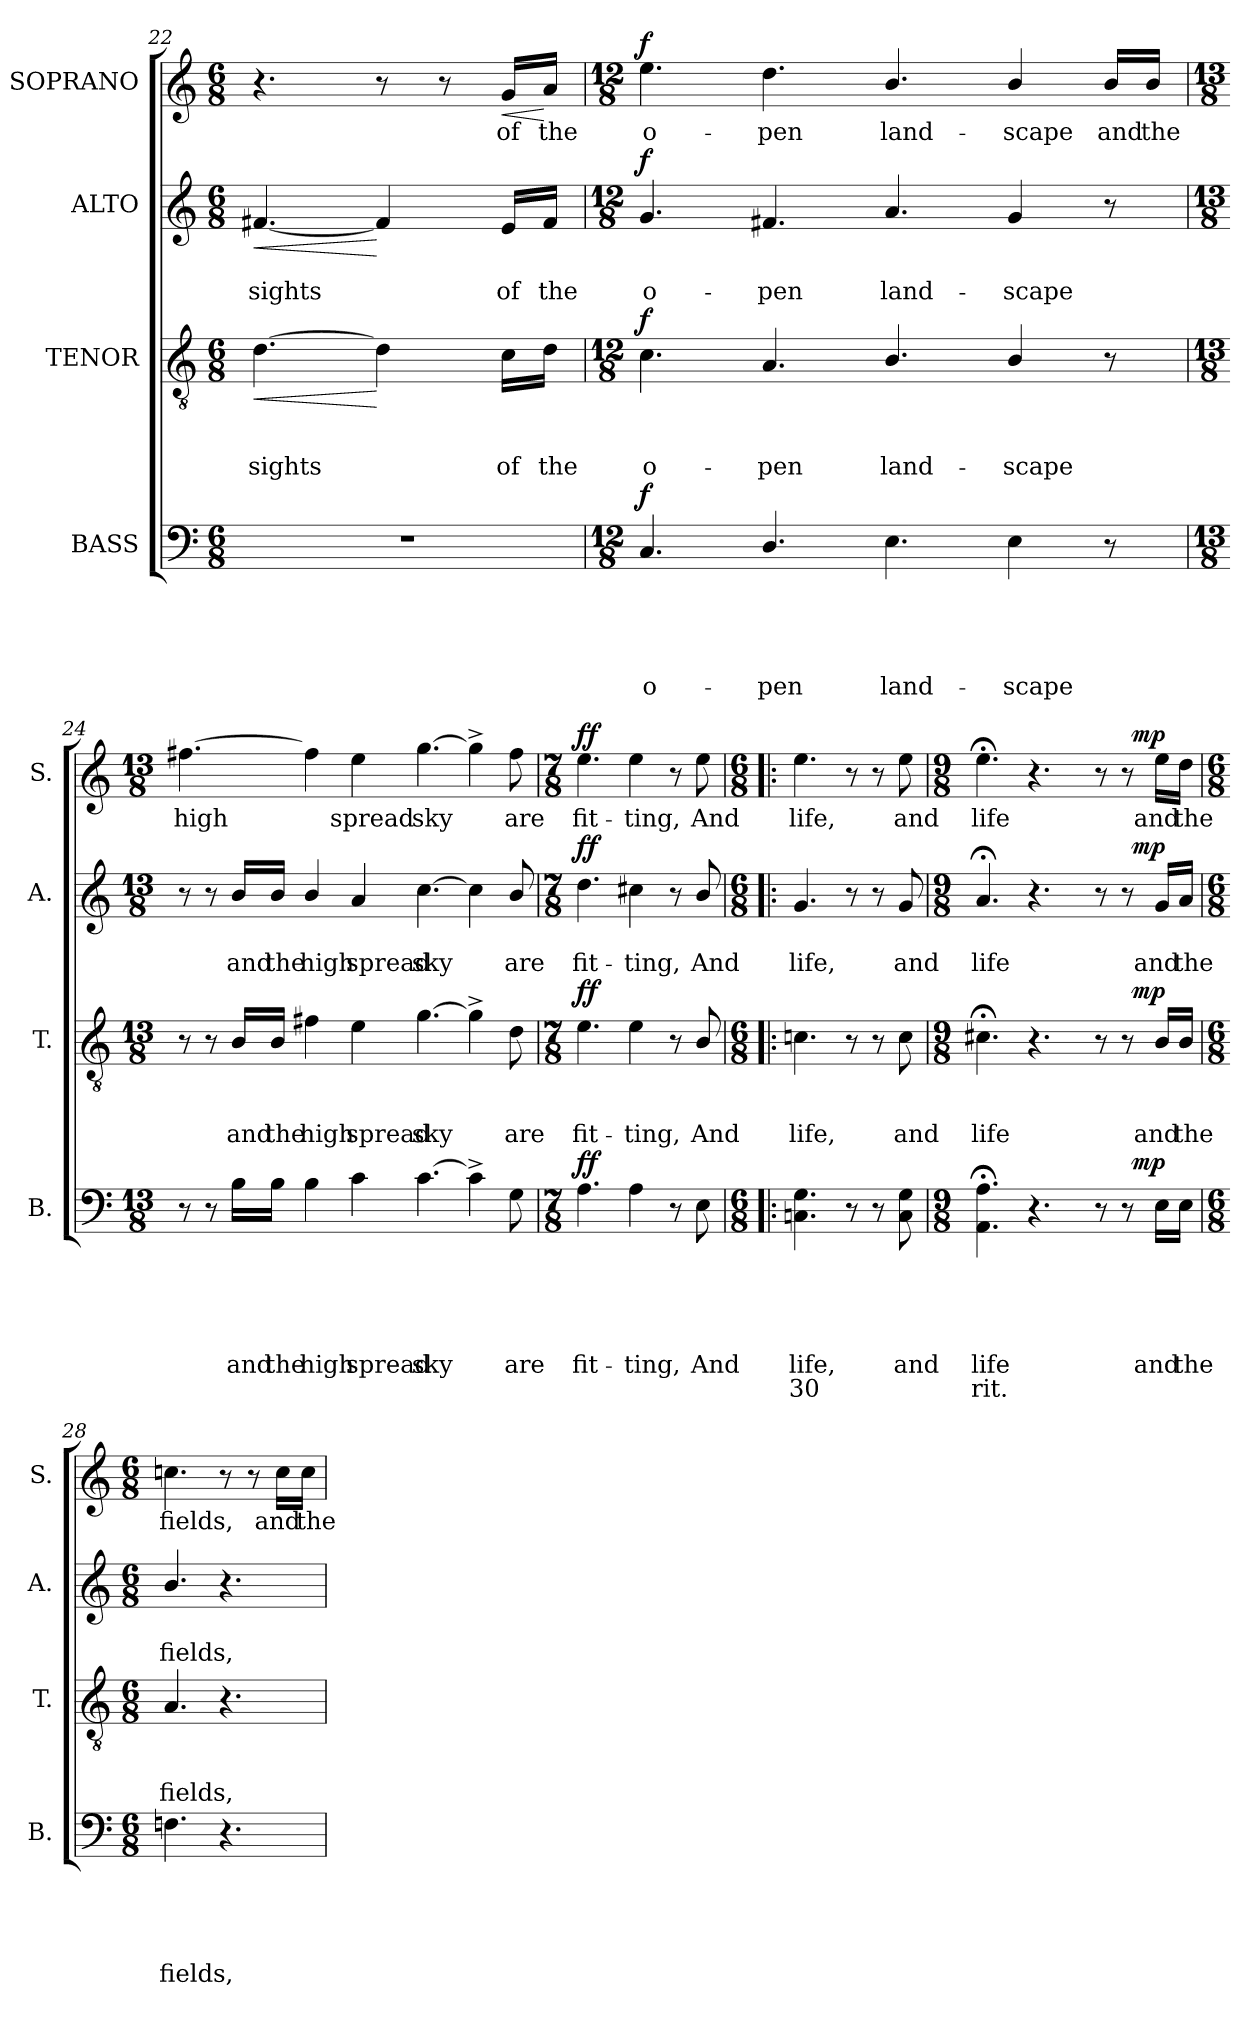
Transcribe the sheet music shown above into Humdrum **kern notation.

**kern	**text	**text	**text	**text	**text	**text	**dynam	**kern	**text	**text	**text	**dynam	**kern	**text	**text	**dynam	**kern	**text	**dynam
*part4	*part4	*part4	*part4	*part4	*part4	*part4	*part4	*part3	*part3	*part3	*part3	*part3	*part2	*part2	*part2	*part2	*part1	*part1	*part1
*staff4	*staff4	*staff4	*staff4	*staff4	*staff4	*staff4	*staff4	*staff3	*staff3	*staff3	*staff3	*staff3	*staff2	*staff2	*staff2	*staff2	*staff1	*staff1	*staff1
*I"BASS	*	*	*	*	*	*	*	*I"TENOR	*	*	*	*	*I"ALTO	*	*	*	*I"SOPRANO	*	*
*I'B.	*	*	*	*	*	*	*	*I'T.	*	*	*	*	*I'A.	*	*	*	*I'S.	*	*
!!LO:PB:g=z
*clefF4	*	*	*	*	*	*	*	*clefGv2	*	*	*	*	*clefG2	*	*	*	*clefG2	*	*
*k[]	*	*	*	*	*	*	*	*k[]	*	*	*	*	*k[]	*	*	*	*k[]	*	*
*C:	*	*	*	*	*	*	*	*C:	*	*	*	*	*C:	*	*	*	*C:	*	*
*M6/8	*	*	*	*	*	*	*	*M6/8	*	*	*	*	*M6/8	*	*	*	*M6/8	*	*
=22	=22	=22	=22	=22	=22	=22	=22	=22	=22	=22	=22	=22	=22	=22	=22	=22	=22	=22	=22
!	!	!	!	!	!	!	!	!	!	!	!LO:LY:b	!LO:HP:b	!	!	!LO:LY:b	!LO:HP:b	!	!	!
2.r	.	.	.	.	.	.	.	[>4.d\	.	.	sights	<	[<4.f#X/	.	sights	<	4.r	.	.
.	.	.	.	.	.	.	.	4d\]	.	.	.	[	4f#/]	.	.	[	8r	.	.
.	.	.	.	.	.	.	.	.	.	.	.	.	.	.	.	.	8r	.	.
!	!	!	!	!	!	!	!	!	!	!	!LO:LY:b	!	!	!	!LO:LY:b	!	!	!LO:LY:b	!LO:HP:b
.	.	.	.	.	.	.	.	16c\LL	.	.	of	.	16e/LL	.	of	.	16g/LL	of	<
!	!	!	!	!	!	!	!	!	!	!	!LO:LY:b	!	!	!	!LO:LY:b	!	!	!LO:LY:b	!
.	.	.	.	.	.	.	.	16d\JJ	.	.	the	.	16f#/JJ	.	the	.	16a/JJ	the	[
=23	=23	=23	=23	=23	=23	=23	=23	=23	=23	=23	=23	=23	=23	=23	=23	=23	=23	=23	=23
*M12/8	*	*	*	*	*	*	*	*M12/8	*	*	*	*	*M12/8	*	*	*	*M12/8	*	*
!	!	!	!	!	!LO:LY:b	!	!LO:DY:a	!	!	!	!LO:LY:b	!LO:DY:a	!	!	!LO:LY:b	!LO:DY:a	!	!LO:LY:b	!LO:DY:a
4.C/	.	.	.	.	o-	.	f	4.c\	.	.	o-	f	4.g/	.	o-	f	4.ee\	o-	f
!	!	!	!	!	!LO:LY:b	!	!	!	!	!	!LO:LY:b	!	!	!	!LO:LY:b	!	!	!LO:LY:b	!
4.D/	.	.	.	.	-pen	.	.	4.A/	.	.	-pen	.	4.f#X/	.	-pen	.	4.dd\	-pen	.
!	!	!	!	!	!LO:LY:b	!	!	!	!	!	!LO:LY:b	!	!	!	!LO:LY:b	!	!	!LO:LY:b	!
4.E\	.	.	.	.	land-	.	.	4.B/	.	.	land-	.	4.a/	.	land-	.	4.b/	land-	.
!	!	!	!	!	!LO:LY:b:rj	!	!	!	!	!	!LO:LY:b:rj	!	!	!	!LO:LY:b:rj	!	!	!LO:LY:b:rj	!
4E\	.	.	.	.	-scape	.	.	4B/	.	.	-scape	.	4g/	.	-scape	.	4b/	-scape	.
!	!	!	!	!	!	!	!	!	!	!	!	!	!	!	!	!	!	!LO:LY:b	!
8r	.	.	.	.	.	.	.	8r	.	.	.	.	8r	.	.	.	16b/LL	and	.
!	!	!	!	!	!	!	!	!	!	!	!	!	!	!	!	!	!	!LO:LY:b	!
.	.	.	.	.	.	.	.	.	.	.	.	.	.	.	.	.	16b</JJ	the	.
=24	=24	=24	=24	=24	=24	=24	=24	=24	=24	=24	=24	=24	=24	=24	=24	=24	=24	=24	=24
*M13/8	*	*	*	*	*	*	*	*M13/8	*	*	*	*	*M13/8	*	*	*	*M13/8	*	*
!	!	!	!	!	!	!	!	!	!	!	!	!	!	!	!	!	!	!LO:LY:b	!
8r	.	.	.	.	.	.	.	8r	.	.	.	.	8r	.	.	.	[>4.ff#X\	high	.
8r	.	.	.	.	.	.	.	8r	.	.	.	.	8r	.	.	.	.	.	.
!	!	!	!	!	!LO:LY:b	!	!	!	!	!	!LO:LY:b	!	!	!	!LO:LY:b	!	!	!	!
16B\LL	.	.	.	.	and	.	.	16B/LL	.	.	and	.	16b/LL	.	and	.	.	.	.
!	!	!	!	!	!LO:LY:b	!	!	!	!	!	!LO:LY:b	!	!	!	!LO:LY:b	!	!	!	!
16B\JJ	.	.	.	.	the	.	.	16B/JJ	.	.	the	.	16b/JJ	.	the	.	.	.	.
!	!	!	!	!	!LO:LY:b	!	!	!	!	!	!LO:LY:b	!	!	!	!LO:LY:b	!	!	!	!
4B\	.	.	.	.	high	.	.	4f#X\	.	.	high	.	4b/	.	high	.	4ff#\]	.	.
!	!	!	!	!	!LO:LY:b	!	!	!	!	!	!LO:LY:b	!	!	!	!LO:LY:b	!	!	!LO:LY:b	!
4c\	.	.	.	.	spread	.	.	4e\	.	.	spread	.	4a/	.	spread	.	4ee\	spread	.
!	!	!	!	!	!LO:LY:b	!	!	!	!	!	!LO:LY:b	!	!	!	!LO:LY:b	!	!	!LO:LY:b	!
[>4.c\	.	.	.	.	sky	.	.	[>4.g\	.	.	sky	.	[>4.cc\	.	sky	.	[>4.gg\	sky	.
4c^>\]	.	.	.	.	.	.	.	4g^>\]	.	.	.	.	4cc\]	.	.	.	4gg^>\]	.	.
!	!	!	!	!	!LO:LY:b	!	!	!	!	!	!LO:LY:b	!	!	!	!LO:LY:b	!	!	!LO:LY:b	!
8G\	.	.	.	.	are	.	.	8d\	.	.	are	.	8b/	.	are	.	8ff#\	are	.
=25	=25	=25	=25	=25	=25	=25	=25	=25	=25	=25	=25	=25	=25	=25	=25	=25	=25	=25	=25
*M7/8	*	*	*	*	*	*	*	*M7/8	*	*	*	*	*M7/8	*	*	*	*M7/8	*	*
!	!	!	!	!	!LO:LY:b	!	!LO:DY:a	!	!	!	!LO:LY:b	!LO:DY:a	!	!	!LO:LY:b	!LO:DY:a	!	!LO:LY:b	!LO:DY:a
4.A\	.	.	.	.	fit-	.	ff	4.e\	.	.	fit-	ff	4.dd\	.	fit-	ff	4.ee\	fit-	ff
!	!	!	!	!	!LO:LY:b	!	!	!	!	!	!LO:LY:b	!	!	!	!LO:LY:b	!	!	!LO:LY:b	!
4A\	.	.	.	.	-ting,	.	.	4e\	.	.	-ting,	.	4cc#X\	.	-ting,	.	4ee\	-ting,	.
8r	.	.	.	.	.	.	.	8r	.	.	.	.	8r	.	.	.	8r	.	.
!	!	!	!	!	!LO:LY:b	!	!	!	!	!	!LO:LY:b	!	!	!	!LO:LY:b	!	!	!LO:LY:b	!
8E\	.	.	.	.	And	.	.	8B/	.	.	And	.	8b/	.	And	.	8ee\	And	.
!!LO:LB:g=z
=26!|:	=26!|:	=26!|:	=26!|:	=26!|:	=26!|:	=26!|:	=26!|:	=26!|:	=26!|:	=26!|:	=26!|:	=26!|:	=26!|:	=26!|:	=26!|:	=26!|:	=26!|:	=26!|:	=26!|:
*M6/8	*	*	*	*	*	*	*	*M6/8	*	*	*	*	*M6/8	*	*	*	*M6/8	*	*
!	!	!	!	!	!LO:LY:b	!LO:LY:b	!	!	!	!	!LO:LY:b	!	!	!	!LO:LY:b	!	!	!LO:LY:b	!
4.Cn\ 4.G\	.	.	.	.	life,	30	.	4.cn\	.	.	life,	.	4.g/	.	life,	.	4.ee\	life,	.
8r	.	.	.	.	.	.	.	8r	.	.	.	.	8r	.	.	.	8r	.	.
8r	.	.	.	.	.	.	.	8r	.	.	.	.	8r	.	.	.	8r	.	.
!	!	!	!	!	!LO:LY:b	!	!	!	!	!	!LO:LY:b	!	!	!	!LO:LY:b	!	!	!LO:LY:b	!
8C\ 8G\	.	.	.	.	and	.	.	8c\	.	.	and	.	8g/	.	and	.	8ee\	and	.
=27	=27	=27	=27	=27	=27	=27	=27	=27	=27	=27	=27	=27	=27	=27	=27	=27	=27	=27	=27
*M9/8	*	*	*	*	*	*	*	*M9/8	*	*	*	*	*M9/8	*	*	*	*M9/8	*	*
!	!	!	!	!	!LO:LY:b	!LO:LY:b	!	!	!	!	!LO:LY:b	!	!	!	!LO:LY:b	!	!	!LO:LY:b	!
*^	*	*	*	*	*	*	*	*^	*	*	*	*	*^	*	*	*	*^	*	*
4.AA\;< 4.A\;<	2ryy	.	.	.	.	life	rit.	.	4.c#X;<\	2ryy	.	.	life	.	4.a;/	2ryy	.	life	.	4.ee;<\	2ryy	life	.
4.r	.	.	.	.	.	.	.	.	4.r	.	.	.	.	.	4.r	.	.	.	.	4.r	.	.	.
.	4ryy	.	.	.	.	.	.	.	.	4ryy	.	.	.	.	.	4ryy	.	.	.	.	4ryy	.	.
8r	8ryy	.	.	.	.	.	.	.	8r	8ryy	.	.	.	.	8r	8ryy	.	.	.	8r	8ryy	.	.
8r	32ryy	.	.	.	.	.	.	.	8r	32ryy	.	.	.	.	8r	32ryy	.	.	.	8r	32ryy	.	.
!	!	!	!	!	!	!	!	!LO:DY:a	!	!	!	!	!	!LO:DY:a	!	!	!	!	!LO:DY:a	!	!	!	!LO:DY:a
.	8..ryy	.	.	.	.	.	.	mp	.	8..ryy	.	.	.	mp	.	8..ryy	.	.	mp	.	8..ryy	.	mp
!	!	!	!	!	!	!LO:LY:b	!	!	!	!	!	!	!LO:LY:b	!	!	!	!	!LO:LY:b	!	!	!	!LO:LY:b	!
16E\LL	.	.	.	.	.	and	.	.	16B/LL	.	.	.	and	.	16g/LL	.	.	and	.	16ee\LL	.	and	.
!	!	!	!	!	!	!LO:LY:b	!	!	!	!	!	!	!LO:LY:b	!	!	!	!	!LO:LY:b	!	!	!	!LO:LY:b	!
16E\JJ	.	.	.	.	.	the	.	.	16B/JJ	.	.	.	the	.	16a/JJ	.	.	the	.	16dd\JJ	.	the	.
*v	*v	*	*	*	*	*	*	*	*	*	*	*	*	*	*v	*v	*	*	*	*v	*v	*	*
*	*	*	*	*	*	*	*	*v	*v	*	*	*	*	*	*	*	*	*	*	*
=28	=28	=28	=28	=28	=28	=28	=28	=28	=28	=28	=28	=28	=28	=28	=28	=28	=28	=28	=28
*M6/8	*	*	*	*	*	*	*	*M6/8	*	*	*	*	*M6/8	*	*	*	*M6/8	*	*
*^	*	*	*	*	*	*	*	*^	*	*	*	*	*^	*	*	*	*^	*	*
!	!	!	!	!	!	!LO:LY:b	!	!	!	!	!	!	!LO:LY:b	!	!	!	!	!LO:LY:b	!	!	!	!LO:LY:b	!
*v	*v	*	*	*	*	*	*	*	*	*	*	*	*	*	*v	*v	*	*	*	*v	*v	*	*
*	*	*	*	*	*	*	*	*v	*v	*	*	*	*	*	*	*	*	*	*	*
4.Fn\	.	.	.	.	fields,	.	.	4.A/	.	.	fields,	.	4.b/	.	fields,	.	4.ccn\	fields,	.
4.r	.	.	.	.	.	.	.	4.r	.	.	.	.	4.r	.	.	.	8r	.	.
.	.	.	.	.	.	.	.	.	.	.	.	.	.	.	.	.	8r	.	.
!	!	!	!	!	!	!	!	!	!	!	!	!	!	!	!	!	!	!LO:LY:b	!
.	.	.	.	.	.	.	.	.	.	.	.	.	.	.	.	.	16cc\LL	and	.
!	!	!	!	!	!	!	!	!	!	!	!	!	!	!	!	!	!	!LO:LY:b	!
.	.	.	.	.	.	.	.	.	.	.	.	.	.	.	.	.	16cc\JJ	the	.
=	=	=	=	=	=	=	=	=	=	=	=	=	=	=	=	=	=	=	=
*-	*-	*-	*-	*-	*-	*-	*-	*-	*-	*-	*-	*-	*-	*-	*-	*-	*-	*-	*-
